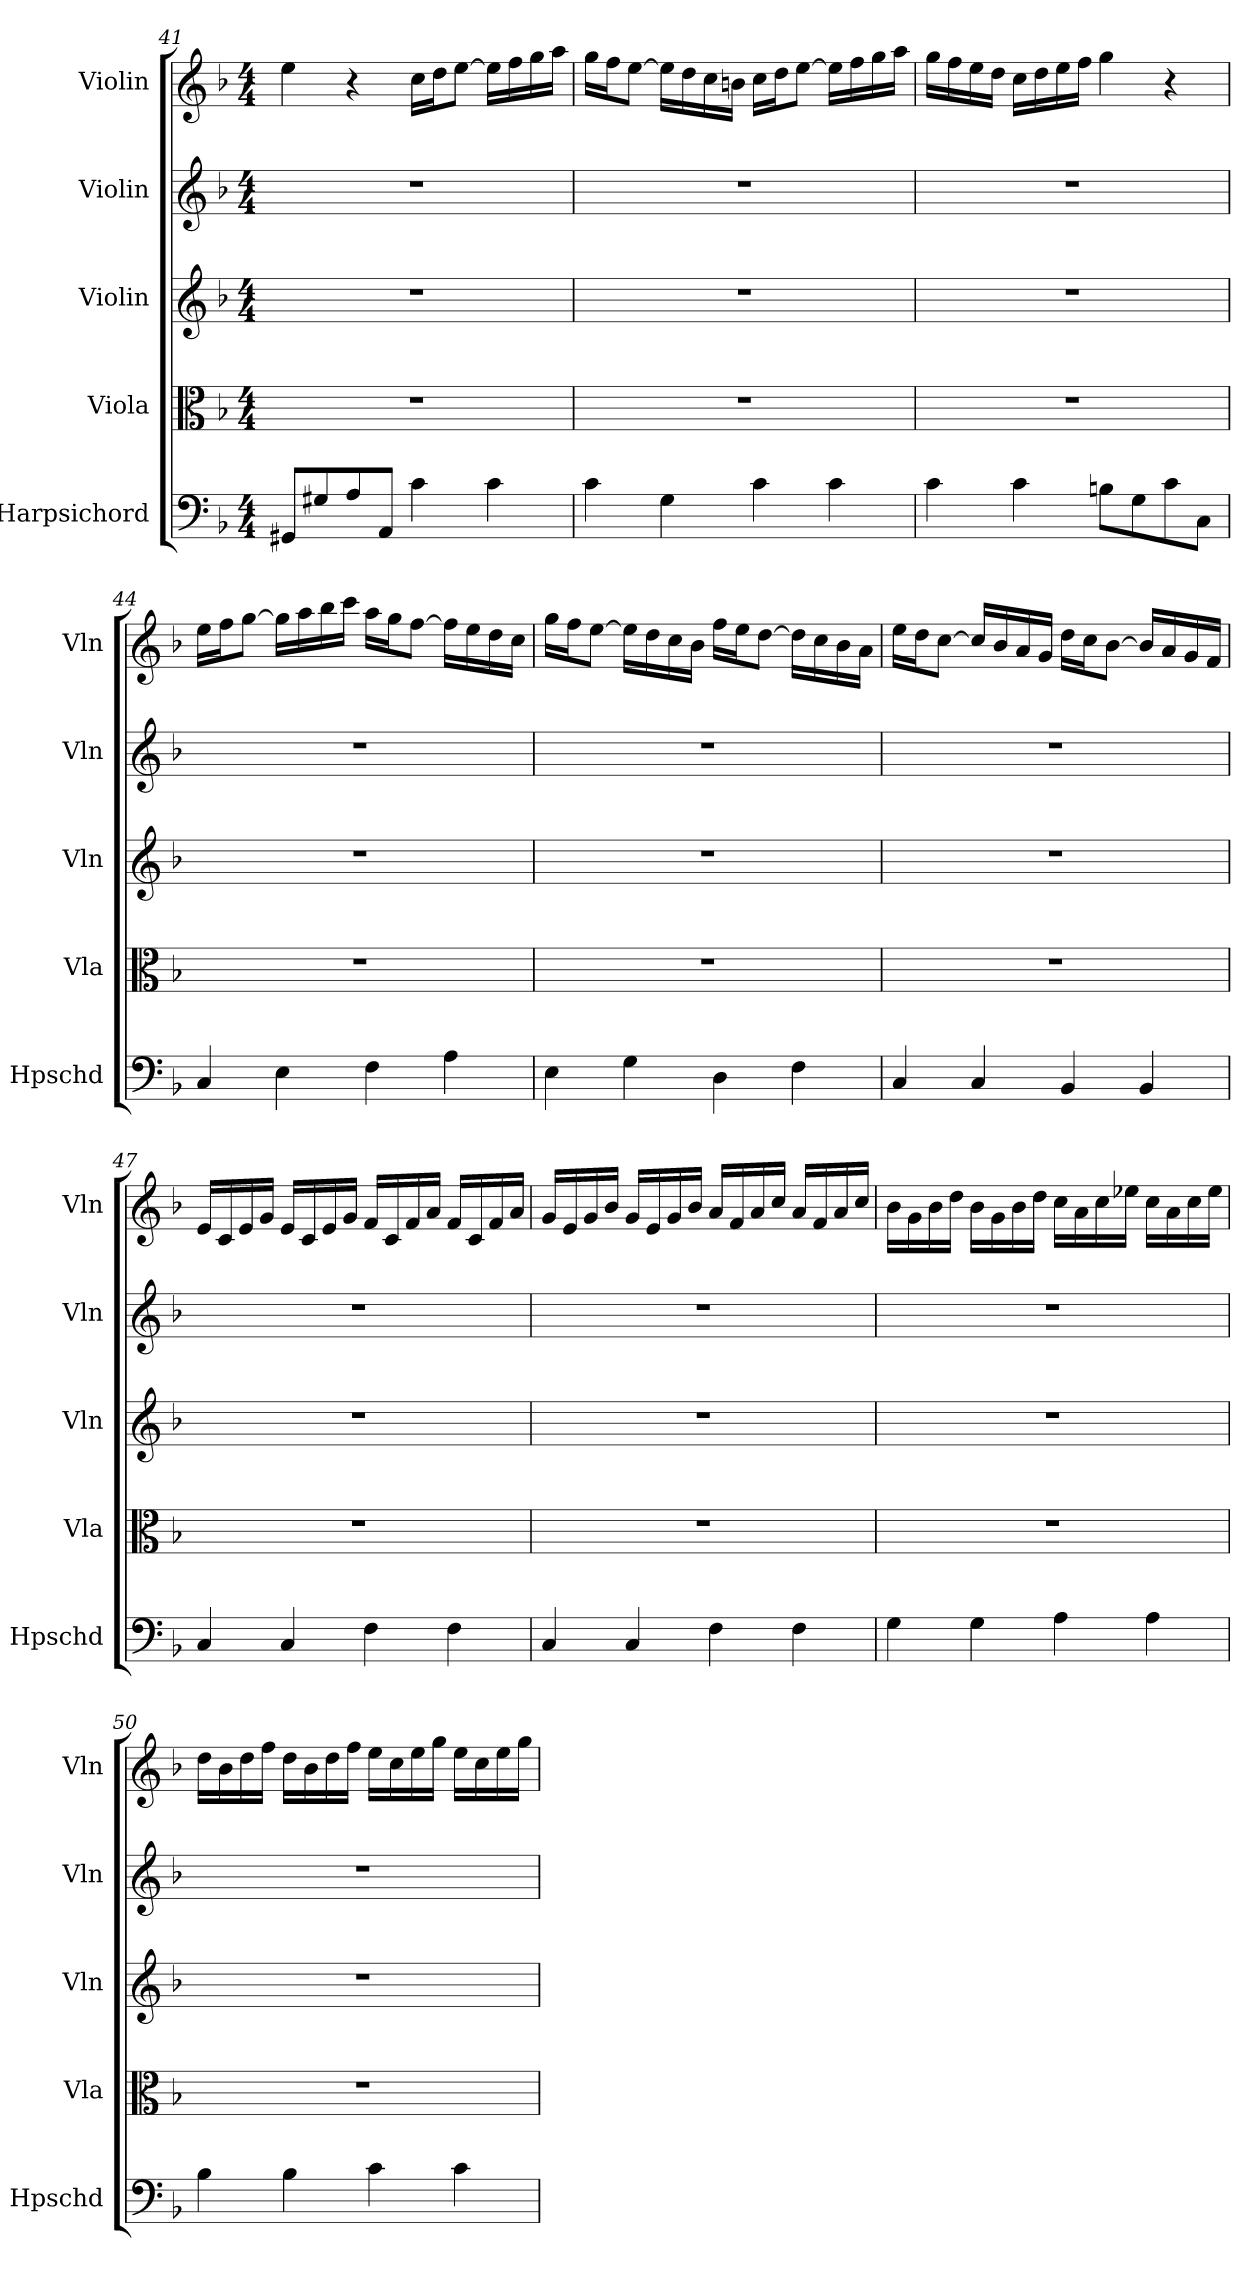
**kern	**kern	**kern	**kern	**kern
*part5	*part4	*part3	*part2	*part1
*staff5	*staff4	*staff3	*staff2	*staff1
*I"Harpsichord	*I"Viola	*I"Violin	*I"Violin	*I"Violin
*I'Hpschd	*I'Vla	*I'Vln	*I'Vln	*I'Vln
*clefF4	*clefC3	*clefG2	*clefG2	*clefG2
*k[b-]	*k[b-]	*k[b-]	*k[b-]	*k[b-]
*d:	*d:	*d:	*d:	*d:
*M4/4	*M4/4	*M4/4	*M4/4	*M4/4
=41	=41	=41	=41	=41
8GG#X/L	1r	1r	1r	4ee\
8G#X/	.	.	.	.
8A/	.	.	.	4r
8AA/J	.	.	.	.
4c\	.	.	.	16cc\LL
.	.	.	.	16dd\J
.	.	.	.	[8ee\J
4c\	.	.	.	16ee\LL]
.	.	.	.	16ff\
.	.	.	.	16gg\
.	.	.	.	16aa\JJ
=42	=42	=42	=42	=42
4c\	1r	1r	1r	16gg\LL
.	.	.	.	16ff\J
.	.	.	.	[8ee\J
4G\	.	.	.	16ee\LL]
.	.	.	.	16dd\
.	.	.	.	16cc\
.	.	.	.	16bn\JJ
4c\	.	.	.	16cc\LL
.	.	.	.	16dd\J
.	.	.	.	[8ee\J
4c\	.	.	.	16ee\LL]
.	.	.	.	16ff\
.	.	.	.	16gg\
.	.	.	.	16aa\JJ
=43	=43	=43	=43	=43
4c\	1r	1r	1r	16gg\LL
.	.	.	.	16ff\
.	.	.	.	16ee\
.	.	.	.	16dd\JJ
4c\	.	.	.	16cc\LL
.	.	.	.	16dd\
.	.	.	.	16ee\
.	.	.	.	16ff\JJ
8Bn\L	.	.	.	4gg\
8G\	.	.	.	.
8c\	.	.	.	4r
8C\J	.	.	.	.
=44	=44	=44	=44	=44
4C/	1r	1r	1r	16ee\LL
.	.	.	.	16ff\J
.	.	.	.	[8gg\J
4E\	.	.	.	16gg\LL]
.	.	.	.	16aa\
.	.	.	.	16bb-\
.	.	.	.	16ccc\JJ
4F\	.	.	.	16aa\LL
.	.	.	.	16gg\J
.	.	.	.	[8ff\J
4A\	.	.	.	16ff\LL]
.	.	.	.	16ee\
.	.	.	.	16dd\
.	.	.	.	16cc\JJ
=45	=45	=45	=45	=45
4E\	1r	1r	1r	16gg\LL
.	.	.	.	16ff\J
.	.	.	.	[8ee\J
4G\	.	.	.	16ee\LL]
.	.	.	.	16dd\
.	.	.	.	16cc\
.	.	.	.	16b-\JJ
4D\	.	.	.	16ff\LL
.	.	.	.	16ee\J
.	.	.	.	[8dd\J
4F\	.	.	.	16dd\LL]
.	.	.	.	16cc\
.	.	.	.	16b-\
.	.	.	.	16a\JJ
=46	=46	=46	=46	=46
4C/	1r	1r	1r	16ee\LL
.	.	.	.	16dd\J
.	.	.	.	[8cc\J
4C/	.	.	.	16cc/LL]
.	.	.	.	16b-/
.	.	.	.	16a/
.	.	.	.	16g/JJ
4BB-/	.	.	.	16dd\LL
.	.	.	.	16cc\J
.	.	.	.	[8b-\J
4BB-/	.	.	.	16b-/LL]
.	.	.	.	16a/
.	.	.	.	16g/
.	.	.	.	16f/JJ
=47	=47	=47	=47	=47
4C/	1r	1r	1r	16e/LL
.	.	.	.	16c/
.	.	.	.	16e/
.	.	.	.	16g/JJ
4C/	.	.	.	16e/LL
.	.	.	.	16c/
.	.	.	.	16e/
.	.	.	.	16g/JJ
4F\	.	.	.	16f/LL
.	.	.	.	16c/
.	.	.	.	16f/
.	.	.	.	16a/JJ
4F\	.	.	.	16f/LL
.	.	.	.	16c/
.	.	.	.	16f/
.	.	.	.	16a/JJ
=48	=48	=48	=48	=48
4C/	1r	1r	1r	16g/LL
.	.	.	.	16e/
.	.	.	.	16g/
.	.	.	.	16b-/JJ
4C/	.	.	.	16g/LL
.	.	.	.	16e/
.	.	.	.	16g/
.	.	.	.	16b-/JJ
4F\	.	.	.	16a/LL
.	.	.	.	16f/
.	.	.	.	16a/
.	.	.	.	16cc/JJ
4F\	.	.	.	16a/LL
.	.	.	.	16f/
.	.	.	.	16a/
.	.	.	.	16cc/JJ
=49	=49	=49	=49	=49
4G\	1r	1r	1r	16b-\LL
.	.	.	.	16g\
.	.	.	.	16b-\
.	.	.	.	16dd\JJ
4G\	.	.	.	16b-\LL
.	.	.	.	16g\
.	.	.	.	16b-\
.	.	.	.	16dd\JJ
4A\	.	.	.	16cc\LL
.	.	.	.	16a\
.	.	.	.	16cc\
.	.	.	.	16ee-X\JJ
4A\	.	.	.	16cc\LL
.	.	.	.	16a\
.	.	.	.	16cc\
.	.	.	.	16ee-\JJ
=50	=50	=50	=50	=50
4B-\	1r	1r	1r	16dd\LL
.	.	.	.	16b-\
.	.	.	.	16dd\
.	.	.	.	16ff\JJ
4B-\	.	.	.	16dd\LL
.	.	.	.	16b-\
.	.	.	.	16dd\
.	.	.	.	16ff\JJ
4c\	.	.	.	16ee\LL
.	.	.	.	16cc\
.	.	.	.	16ee\
.	.	.	.	16gg\JJ
4c\	.	.	.	16ee\LL
.	.	.	.	16cc\
.	.	.	.	16ee\
.	.	.	.	16gg\JJ
=	=	=	=	=
*-	*-	*-	*-	*-
